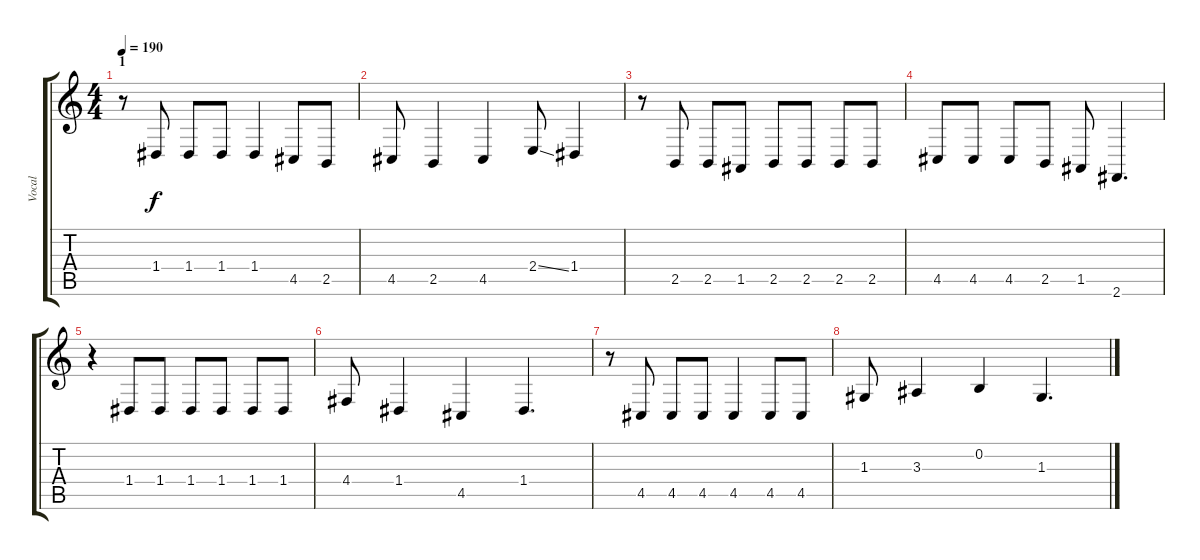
\track ("Vocal" "Vocal") {instrument lead2sawtooth}
\staff {score tabs}
\tuning (E4 B3 G3 D3 A2 E2) {hide}
\ts (4 4)
\section ("" "1")
\tempo 190
\clef g2
\ks c
r.8{dy f} 1.4.8 1.4.8 1.4.8 1.4.4 4.5.8 2.5.8 |
4.5.8 2.5.4 4.5.4 2.4{ss}.8 1.4.4 |
r.8 2.5.8 2.5.8 1.5.8 2.5.8 2.5.8 2.5.8 2.5.8 |
4.5.8 4.5.8 4.5.8 2.5.8 1.5.8 2.6.4{d} |
r.4 1.4.8 1.4.8 1.4.8 1.4.8 1.4.8 1.4.8 |
4.4.8 1.4.4 4.5.4 1.4.4{d} |
r.8 4.5.8 4.5.8 4.5.8 4.5.4 4.5.8 4.5.8 |
1.3.8 3.3.4 0.2.4 1.3.4{d}
